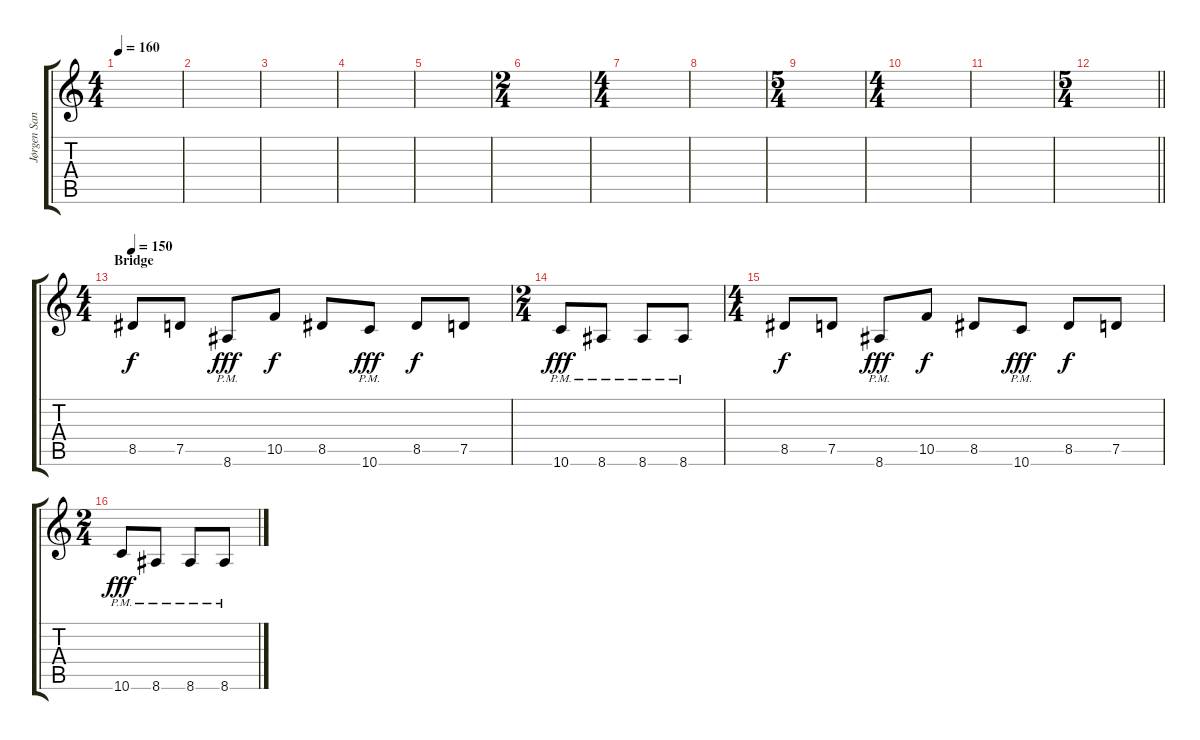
\track ("Jørgen Sandau" "Jørgen San") {instrument distortionguitar}
\staff {score tabs}
\tuning (D4 A3 F3 C3 G2 D2) {hide}
\ts (4 4)
\tempo 160
\clef g2
\ks c
|
|
|
|
|
\ts (2 4)
|
\ts (4 4)
|
|
\ts (5 4)
|
\ts (4 4)
|
|
\ts (5 4)
\barLineRight lightlight
|
\ts (4 4)
\section ("" "Bridge")
\tempo 150
8.5.8 7.5.8 8.6{pm}.8{dy fff} 10.5.8{dy f} 8.5.8 10.6{pm}.8{dy fff} 8.5.8{dy f} 7.5.8 |
\ts (2 4)
10.6{pm}.8{dy fff} 8.6{pm}.8 8.6{pm}.8 8.6{pm}.8 |
\ts (4 4)
8.5.8{dy f} 7.5.8 8.6{pm}.8{dy fff} 10.5.8{dy f} 8.5.8 10.6{pm}.8{dy fff} 8.5.8{dy f} 7.5.8 |
\ts (2 4)
10.6{pm}.8{dy fff} 8.6{pm}.8 8.6{pm}.8 8.6{pm}.8
